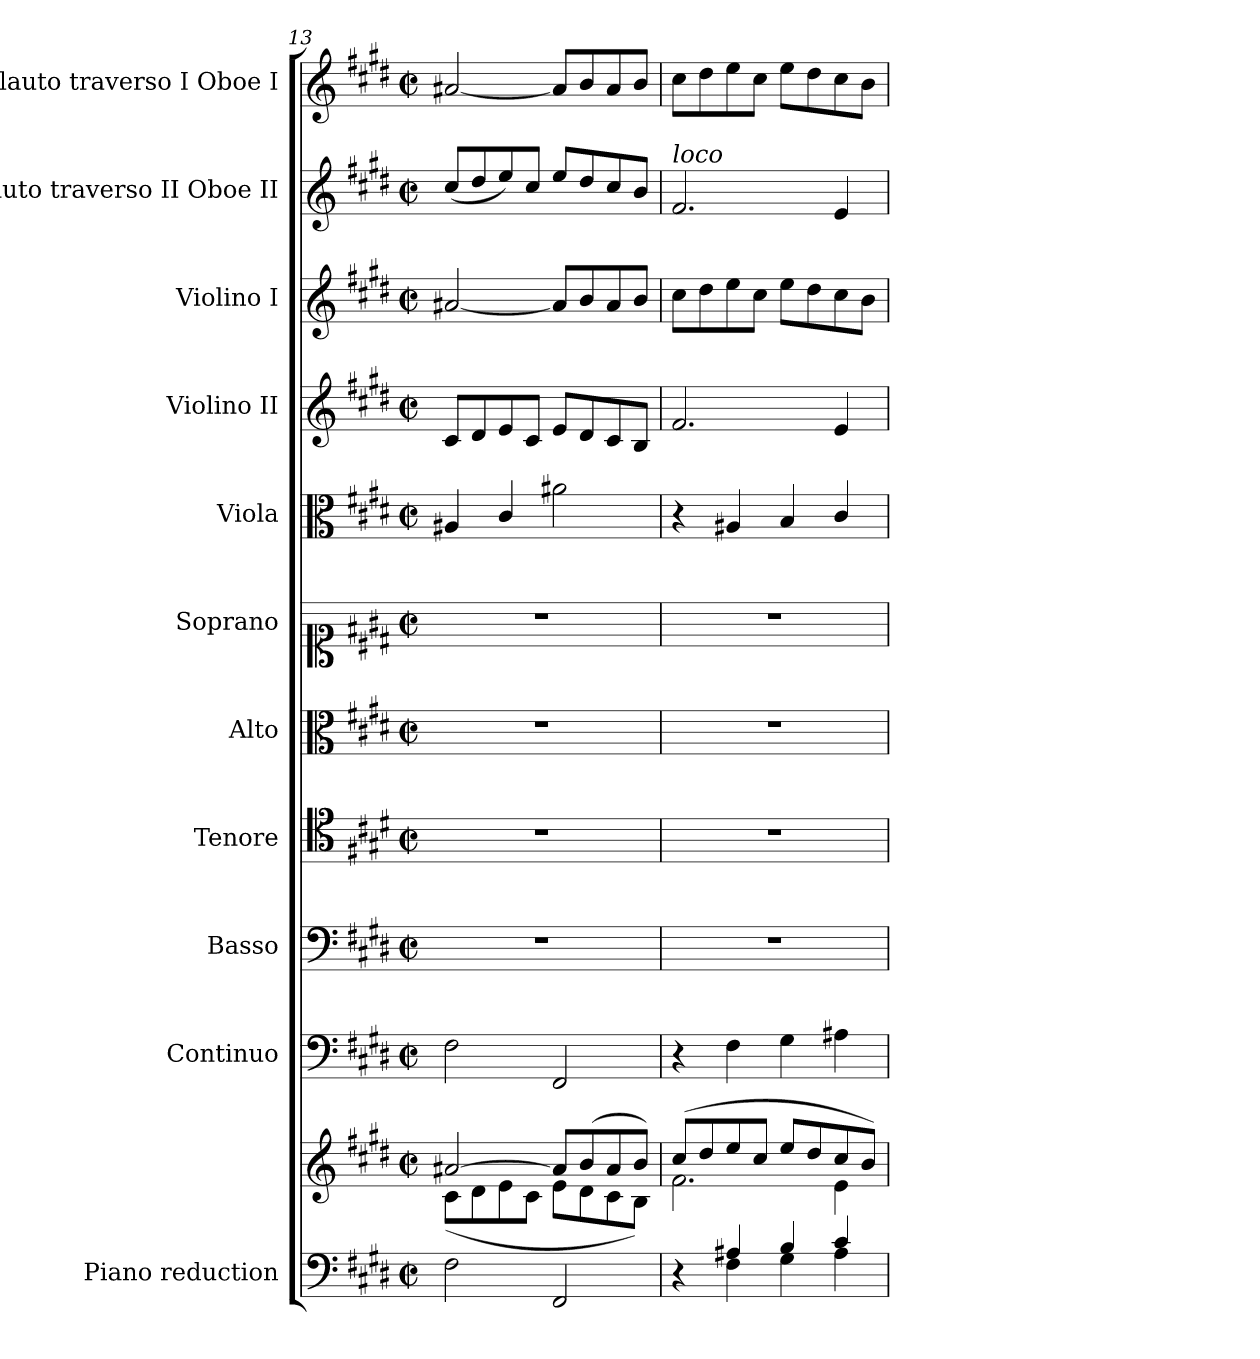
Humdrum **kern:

**kern	**kern	**kern	**kern	**kern	**kern	**kern	**kern	**kern	**kern	**kern	**kern
*part11	*part11	*part10	*part9	*part8	*part7	*part6	*part5	*part4	*part3	*part2	*part1
*staff12	*staff11	*staff10	*staff9	*staff8	*staff7	*staff6	*staff5	*staff4	*staff3	*staff2	*staff1
*I"Piano reduction	*	*I"Continuo	*I"Basso	*I"Tenore	*I"Alto	*I"Soprano	*I"Viola	*I"Violino II	*I"Violino I	*I"Flauto traverso II Oboe II	*I"Flauto traverso I Oboe I
*I'Pno	*	*	*	*	*	*	*	*	*	*I'Ob	*I'Ob
*clefF4	*clefG2	*clefF4	*clefF4	*clefC4	*clefC3	*clefC1	*clefC3	*clefG2	*clefG2	*clefG2	*clefG2
*k[f#c#g#d#]	*k[f#c#g#d#]	*k[f#c#g#d#]	*k[f#c#g#d#]	*k[f#c#g#d#]	*k[f#c#g#d#]	*k[f#c#g#d#]	*k[f#c#g#d#]	*k[f#c#g#d#]	*k[f#c#g#d#]	*k[f#c#g#d#]	*k[f#c#g#d#]
*M2/2	*M2/2	*M2/2	*M2/2	*M2/2	*M2/2	*M2/2	*M2/2	*M2/2	*M2/2	*M2/2	*M2/2
*met(c|)	*met(c|)	*met(c|)	*met(c|)	*met(c|)	*met(c|)	*met(c|)	*met(c|)	*met(c|)	*met(c|)	*met(c|)	*met(c|)
=13	=13	=13	=13	=13	=13	=13	=13	=13	=13	=13	=13
*^	*^	*	*	*	*	*	*	*	*	*	*
2F#\	1ryy	[2a#X/	(<8c#\L	2F#\	1r	1r	1r	1r	4A#X/	8c#/L	[2a#X/	(<8cc#/L	[2a#X/
.	.	.	8d#\	.	.	.	.	.	.	8d#/	.	8dd#/	.
.	.	.	8e\	.	.	.	.	.	4c#/	8e/	.	8ee/)	.
.	.	.	8c#\J	.	.	.	.	.	.	8c#/J	.	8cc#/J	.
2FF#/	.	8a#/L]	8e\L	2FF#/	.	.	.	.	2a#X\	8e/L	8a#/L]	8ee/L	8a#/L]
.	.	(>8b/	8d#\	.	.	.	.	.	.	8d#/	8b/	8dd#/	8b/
.	.	8a#/	8c#\	.	.	.	.	.	.	8c#/	8a#/	8cc#/	8a#/
.	.	8b/J)	8B\J)	.	.	.	.	.	.	8B/J	8b/J	8b/J	8b/J
=14	=14	=14	=14	=14	=14	=14	=14	=14	=14	=14	=14	=14	=14
!	!	!	!	!	!	!	!	!	!	!	!	!LO:TX:a:i:t=loco	!
4r	4ryy	(>8cc#/L	2.f#\	4r	1r	1r	1r	1r	4r	2.f#/	8cc#\L	2.f#/	8cc#\L
.	.	8dd#/	.	.	.	.	.	.	.	.	8dd#\	.	8dd#\
4A#X/	4F#\	8ee/	.	4F#\	.	.	.	.	4A#X/	.	8ee\	.	8ee\
.	.	8cc#/J	.	.	.	.	.	.	.	.	8cc#\J	.	8cc#\J
4B/	4G#\	8ee/L	.	4G#\	.	.	.	.	4B/	.	8ee\L	.	8ee\L
.	.	8dd#/	.	.	.	.	.	.	.	.	8dd#\	.	8dd#\
4c#/	4A#\	8cc#/	4e\	4A#X\	.	.	.	.	4c#/	4e/	8cc#\	4e/	8cc#\
.	.	8b/J)	.	.	.	.	.	.	.	.	8b\J	.	8b\J
*v	*v	*	*	*	*	*	*	*	*	*	*	*	*
*	*v	*v	*	*	*	*	*	*	*	*	*	*
=	=	=	=	=	=	=	=	=	=	=	=
*-	*-	*-	*-	*-	*-	*-	*-	*-	*-	*-	*-
